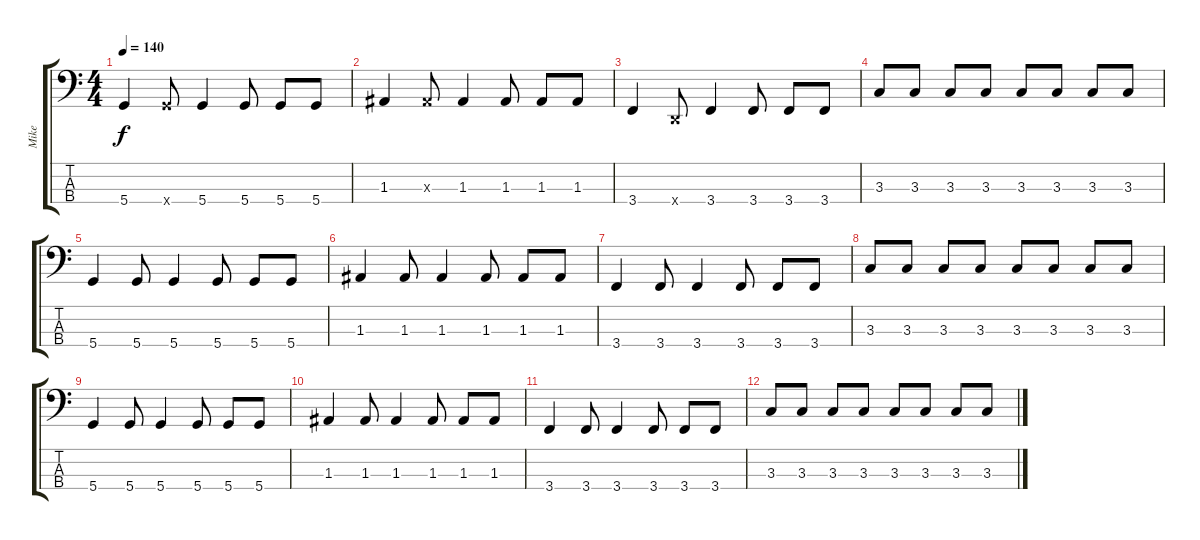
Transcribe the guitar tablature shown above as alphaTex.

\track ("Mike" "Mike") {instrument electricbassfinger}
\staff {score tabs}
\tuning (G2 D2 A1 D1) {hide}
\ts (4 4)
\tempo 140
\clef f4
\ks c
5.4.4{dy f} 5.4{x}.8 5.4.4 5.4.8 5.4.8 5.4.8 |
1.3.4 1.3{x}.8 1.3.4 1.3.8 1.3.8 1.3.8 |
3.4.4 0.4{x}.8 3.4.4 3.4.8 3.4.8 3.4.8 |
3.3.8 3.3.8 3.3.8 3.3.8 3.3.8 3.3.8 3.3.8 3.3.8 |
5.4.4 5.4.8 5.4.4 5.4.8 5.4.8 5.4.8 |
1.3.4 1.3.8 1.3.4 1.3.8 1.3.8 1.3.8 |
3.4.4 3.4.8 3.4.4 3.4.8 3.4.8 3.4.8 |
3.3.8 3.3.8 3.3.8 3.3.8 3.3.8 3.3.8 3.3.8 3.3.8 |
5.4.4 5.4.8 5.4.4 5.4.8 5.4.8 5.4.8 |
1.3.4 1.3.8 1.3.4 1.3.8 1.3.8 1.3.8 |
3.4.4 3.4.8 3.4.4 3.4.8 3.4.8 3.4.8 |
3.3.8 3.3.8 3.3.8 3.3.8 3.3.8 3.3.8 3.3.8 3.3.8
